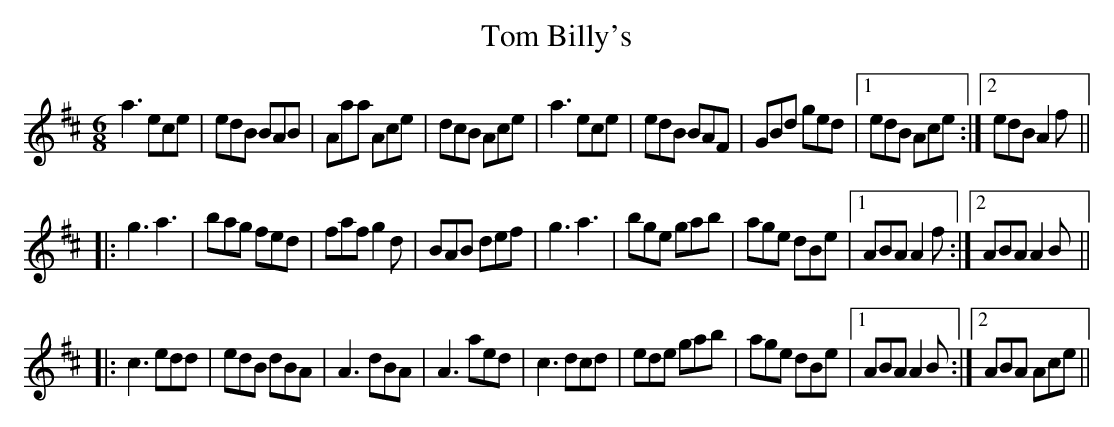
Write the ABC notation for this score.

X:1
T:Tom Billy's
M:6/8
K:Amix
a3 ece|edB BAB|Aaa Ace|dcB Ace|a3 ece|edB BAF|GBd ged|1 edB Ace:|2 edB A2f||
|:g3 a3|bag fed|faf g2d|BAB def|g3 a3|bge gab|age dBe|1 ABA A2f:|2 ABA A2B||
|:c3 edd|edB dBA|A3 dBA|A3 aed|c3 dcd|ede gab|age dBe|1 ABA A2B:|2 ABA Ace||
